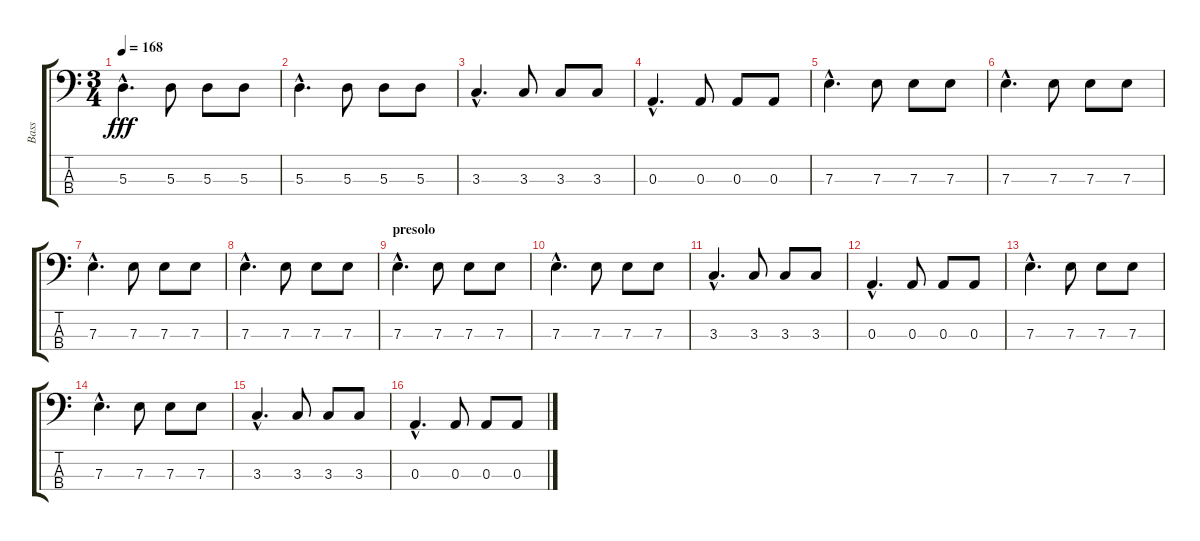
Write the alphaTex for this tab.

\track ("Bass" "Bass") {instrument electricbassfinger}
\staff {score tabs}
\tuning (G2 D2 A1 E1) {hide}
\ts (3 4)
\tempo 168
\clef f4
\ks c
5.3{hac}.4{d dy fff} 5.3.8 5.3.8 5.3.8 |
5.3{hac}.4{d} 5.3.8 5.3.8 5.3.8 |
3.3{hac}.4{d} 3.3.8 3.3.8 3.3.8 |
0.3{hac}.4{d} 0.3.8 0.3.8 0.3.8 |
7.3{hac}.4{d} 7.3.8 7.3.8 7.3.8 |
7.3{hac}.4{d} 7.3.8 7.3.8 7.3.8 |
7.3{hac}.4{d} 7.3.8 7.3.8 7.3.8 |
7.3{hac}.4{d} 7.3.8 7.3.8 7.3.8 |
\section ("" "presolo")
7.3{hac}.4{d} 7.3.8 7.3.8 7.3.8 |
7.3{hac}.4{d} 7.3.8 7.3.8 7.3.8 |
3.3{hac}.4{d} 3.3.8 3.3.8 3.3.8 |
0.3{hac}.4{d} 0.3.8 0.3.8 0.3.8 |
7.3{hac}.4{d} 7.3.8 7.3.8 7.3.8 |
7.3{hac}.4{d} 7.3.8 7.3.8 7.3.8 |
3.3{hac}.4{d} 3.3.8 3.3.8 3.3.8 |
0.3{hac}.4{d} 0.3.8 0.3.8 0.3.8
